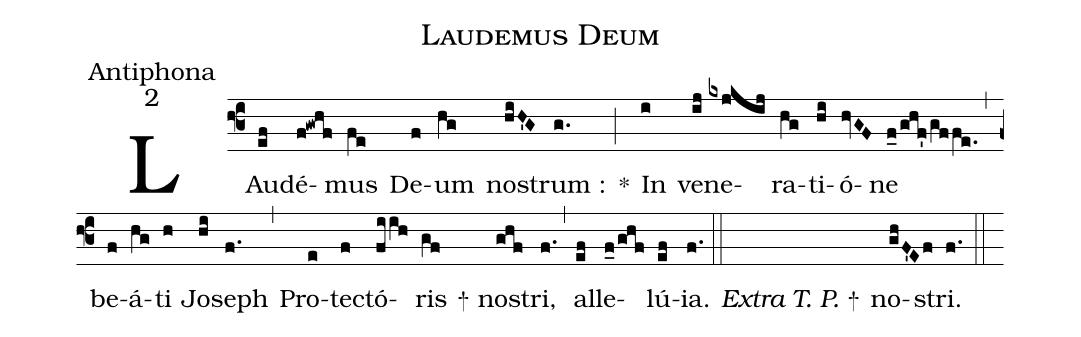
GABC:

name:Laudemus Deum;
office-part:Antiphona;
mode:2;
%%
(f3) LAu(ef)dé(f!gwhf)mus(fe) De(f)um(hg) no(hiH'G)strum :(g.) *(;) In(i) ve(ij)ne(kxjkij)ra(hg)ti(hi)ó(hvGF)ne(f_0/ghf'/gffe.) (,) be(f)á(hg)ti(h) Jo(hi)seph(f.) (,) Pro(e)te(f)ctó(fiih)ris(gf) + no(ghf)stri,(f.) (,) al(ef)le(f_0/ghf)lú(ef){ia}.(f.) (::) <i>Extra T. P.</i> +() no(ghF'Ef)stri.(f.) (::)
